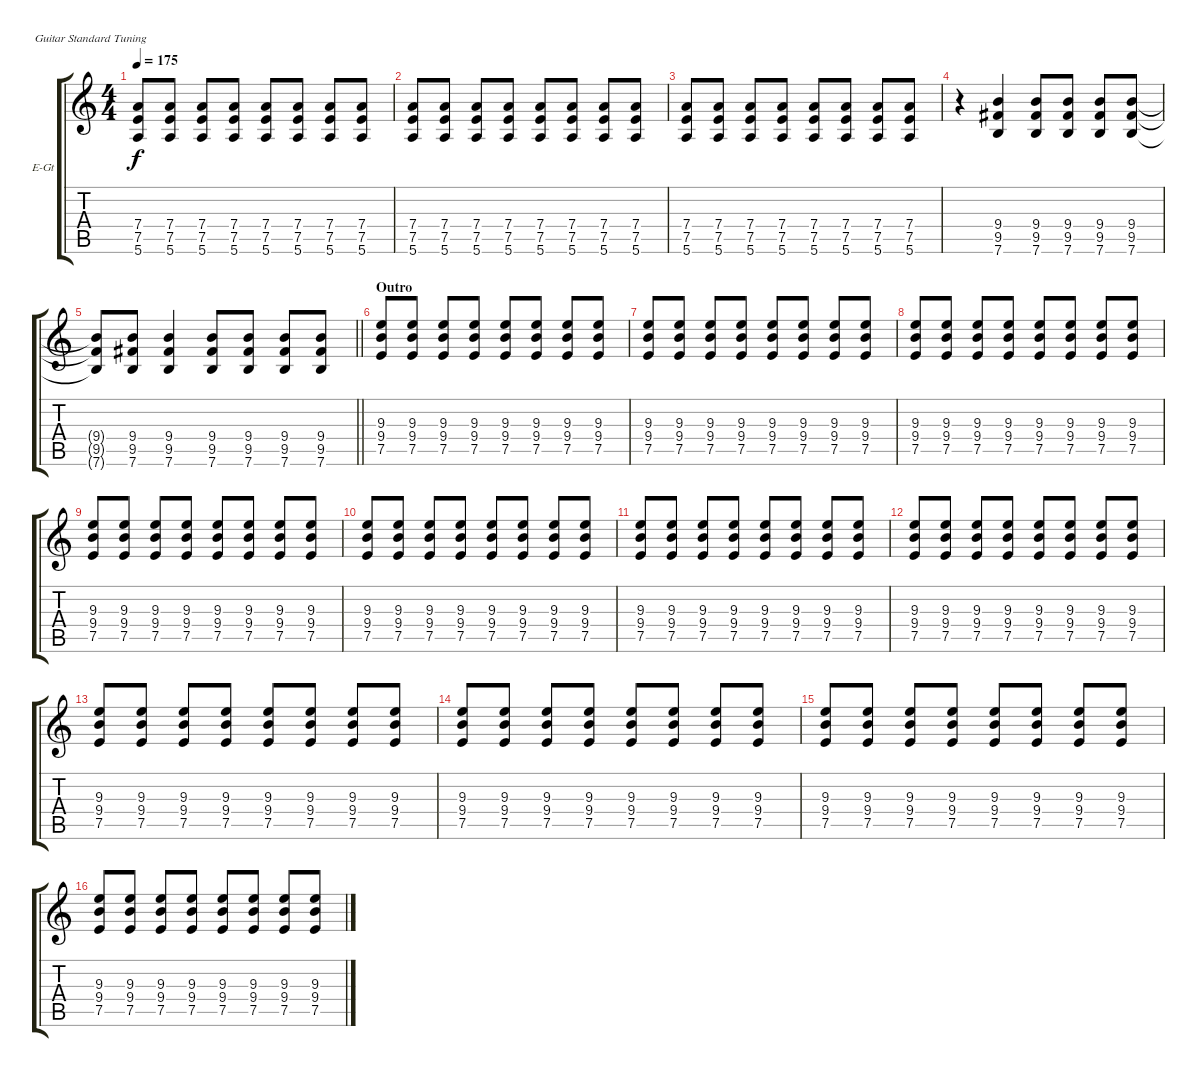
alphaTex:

\bracketExtendMode groupsimilarinstruments
\firstSystemTrackNameOrientation horizontal
\otherSystemsTrackNameOrientation horizontal
\track ("Guitar" "E-Gt") {instrument distortionguitar}
\staff {score tabs}
\tuning (E4 B3 G3 D3 A2 E2)
\ts (4 4)
\tempo 175
\clef g2
\ks c
(7.4 7.5 5.6).8{dy f} (7.4 7.5 5.6).8 (7.4 7.5 5.6).8 (7.4 7.5 5.6).8 (7.4 7.5 5.6).8 (7.4 7.5 5.6).8 (7.4 7.5 5.6).8 (7.4 7.5 5.6).8 |
(7.4 7.5 5.6).8 (7.4 7.5 5.6).8 (7.4 7.5 5.6).8 (7.4 7.5 5.6).8 (7.4 7.5 5.6).8 (7.4 7.5 5.6).8 (7.4 7.5 5.6).8 (7.4 7.5 5.6).8 |
(7.4 7.5 5.6).8 (7.4 7.5 5.6).8 (7.4 7.5 5.6).8 (7.4 7.5 5.6).8 (7.4 7.5 5.6).8 (7.4 7.5 5.6).8 (7.4 7.5 5.6).8 (7.4 7.5 5.6).8 |
r.4 (9.4 9.5 7.6).4 (9.4 9.5 7.6).8 (9.4 9.5 7.6).8 (9.4 9.5 7.6).8 (9.4 9.5 7.6).8 |
\barLineRight lightlight
(9.4{t} 9.5{t} 7.6{t}).8 (9.4 9.5 7.6).8 (9.4 9.5 7.6).4 (9.4 9.5 7.6).8 (9.4 9.5 7.6).8 (9.4 9.5 7.6).8 (9.4 9.5 7.6).8 |
\section ("" "Outro")
(9.3 9.4 7.5).8 (9.3 9.4 7.5).8 (9.3 9.4 7.5).8 (9.3 9.4 7.5).8 (9.3 9.4 7.5).8 (9.3 9.4 7.5).8 (9.3 9.4 7.5).8 (9.3 9.4 7.5).8 |
(9.3 9.4 7.5).8 (9.3 9.4 7.5).8 (9.3 9.4 7.5).8 (9.3 9.4 7.5).8 (9.3 9.4 7.5).8 (9.3 9.4 7.5).8 (9.3 9.4 7.5).8 (9.3 9.4 7.5).8 |
(9.3 9.4 7.5).8 (9.3 9.4 7.5).8 (9.3 9.4 7.5).8 (9.3 9.4 7.5).8 (9.3 9.4 7.5).8 (9.3 9.4 7.5).8 (9.3 9.4 7.5).8 (9.3 9.4 7.5).8 |
(9.3 9.4 7.5).8 (9.3 9.4 7.5).8 (9.3 9.4 7.5).8 (9.3 9.4 7.5).8 (9.3 9.4 7.5).8 (9.3 9.4 7.5).8 (9.3 9.4 7.5).8 (9.3 9.4 7.5).8 |
(9.3 9.4 7.5).8 (9.3 9.4 7.5).8 (9.3 9.4 7.5).8 (9.3 9.4 7.5).8 (9.3 9.4 7.5).8 (9.3 9.4 7.5).8 (9.3 9.4 7.5).8 (9.3 9.4 7.5).8 |
(9.3 9.4 7.5).8 (9.3 9.4 7.5).8 (9.3 9.4 7.5).8 (9.3 9.4 7.5).8 (9.3 9.4 7.5).8 (9.3 9.4 7.5).8 (9.3 9.4 7.5).8 (9.3 9.4 7.5).8 |
(9.3 9.4 7.5).8 (9.3 9.4 7.5).8 (9.3 9.4 7.5).8 (9.3 9.4 7.5).8 (9.3 9.4 7.5).8 (9.3 9.4 7.5).8 (9.3 9.4 7.5).8 (9.3 9.4 7.5).8 |
(9.3 9.4 7.5).8 (9.3 9.4 7.5).8 (9.3 9.4 7.5).8 (9.3 9.4 7.5).8 (9.3 9.4 7.5).8 (9.3 9.4 7.5).8 (9.3 9.4 7.5).8 (9.3 9.4 7.5).8 |
(9.3 9.4 7.5).8 (9.3 9.4 7.5).8 (9.3 9.4 7.5).8 (9.3 9.4 7.5).8 (9.3 9.4 7.5).8 (9.3 9.4 7.5).8 (9.3 9.4 7.5).8 (9.3 9.4 7.5).8 |
(9.3 9.4 7.5).8 (9.3 9.4 7.5).8 (9.3 9.4 7.5).8 (9.3 9.4 7.5).8 (9.3 9.4 7.5).8 (9.3 9.4 7.5).8 (9.3 9.4 7.5).8 (9.3 9.4 7.5).8 |
(9.3 9.4 7.5).8 (9.3 9.4 7.5).8 (9.3 9.4 7.5).8 (9.3 9.4 7.5).8 (9.3 9.4 7.5).8 (9.3 9.4 7.5).8 (9.3 9.4 7.5).8 (9.3 9.4 7.5).8
